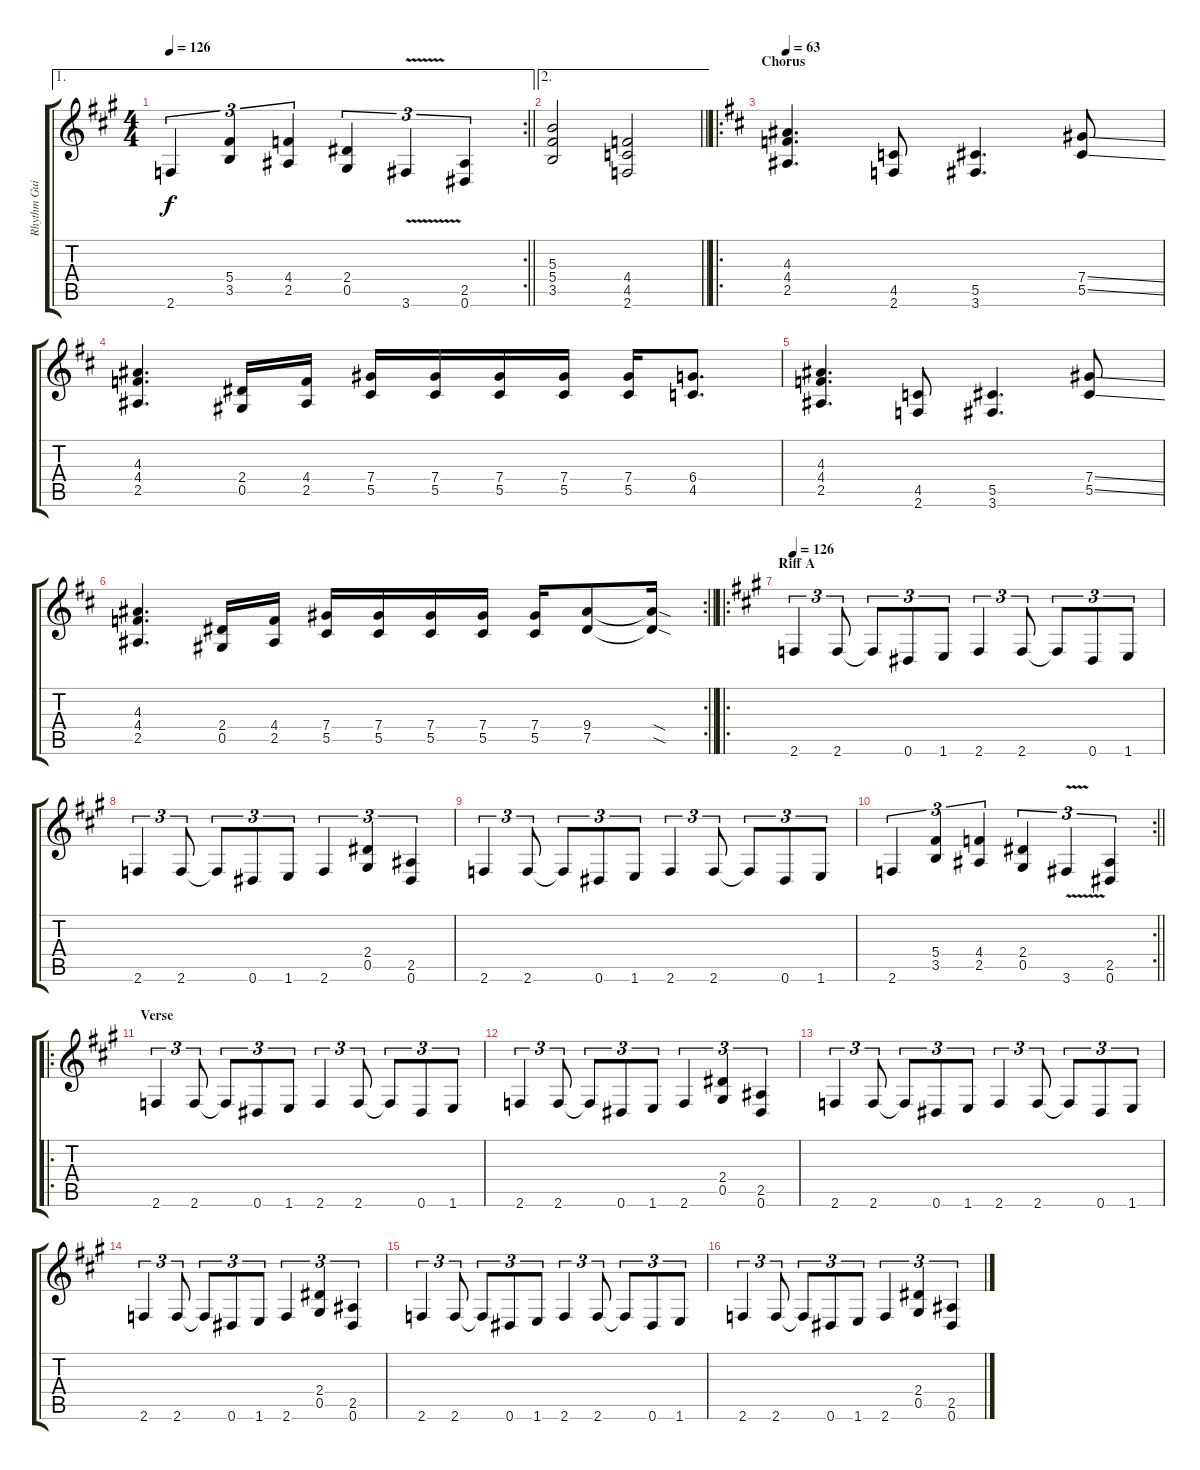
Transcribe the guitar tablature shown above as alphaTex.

\track ("Rhythm Guitar" "Rhythm Gui") {instrument distortionguitar}
\staff {score tabs}
\tuning (Eb4 Bb3 Gb3 Db3 Ab2 Eb2) {hide}
\ae 1
\rc 2
\ts (4 4)
\tempo 126
\clef g2
\barLineRight lightlight
\ks f#minor
2.6.4{tu (3 2) dy f} (5.4 3.5).4{tu (3 2)} (4.4 2.5).4{tu (3 2)} (2.4 0.5).4{tu (3 2)} 3.6{v}.4{tu (3 2)} (2.5 0.6).4{tu (3 2)} |
\ae 2
\barLineRight lightlight
(5.3 5.4 3.5).2 (4.4 4.5 2.6).2 |
\ro
\section ("" "Chorus")
\tempo 63
\ks bminor
(4.3 4.4 2.5).4{d} (4.5 2.6).8 (5.5 3.6).4{d} (7.4{ss} 5.5{ss}).8 |
(4.3 4.4 2.5).4{d} (2.4 0.5).16 (4.4 2.5).16 (7.4 5.5).16 (7.4 5.5).16 (7.4 5.5).16 (7.4 5.5).16 (7.4 5.5).16 (6.4 4.5).8{d} |
(4.3 4.4 2.5).4{d} (4.5 2.6).8 (5.5 3.6).4{d} (7.4{ss} 5.5{ss}).8 |
\rc 2
\barLineRight lightlight
(4.3 4.4 2.5).4{d} (2.4 0.5).16 (4.4 2.5).16 (7.4 5.5).16 (7.4 5.5).16 (7.4 5.5).16 (7.4 5.5).16 (7.4 5.5).16 (9.4 7.5).8 (9.4{sod t} 7.5{sod t}).16 |
\ro
\section ("" "Riff A")
\tempo 126
\ks f#minor
2.6.4{tu (3 2)} 2.6.8{tu (3 2)} 2.6{t}.8{tu (3 2)} 0.6.8{tu (3 2)} 1.6.8{tu (3 2)} 2.6.4{tu (3 2)} 2.6.8{tu (3 2)} 2.6{t}.8{tu (3 2)} 0.6.8{tu (3 2)} 1.6.8{tu (3 2)} |
2.6.4{tu (3 2)} 2.6.8{tu (3 2)} 2.6{t}.8{tu (3 2)} 0.6.8{tu (3 2)} 1.6.8{tu (3 2)} 2.6.4{tu (3 2)} (2.4 0.5).4{tu (3 2)} (2.5 0.6).4{tu (3 2)} |
2.6.4{tu (3 2)} 2.6.8{tu (3 2)} 2.6{t}.8{tu (3 2)} 0.6.8{tu (3 2)} 1.6.8{tu (3 2)} 2.6.4{tu (3 2)} 2.6.8{tu (3 2)} 2.6{t}.8{tu (3 2)} 0.6.8{tu (3 2)} 1.6.8{tu (3 2)} |
\rc 2
\barLineRight lightlight
2.6.4{tu (3 2)} (5.4 3.5).4{tu (3 2)} (4.4 2.5).4{tu (3 2)} (2.4 0.5).4{tu (3 2)} 3.6{v}.4{tu (3 2)} (2.5 0.6).4{tu (3 2)} |
\ro
\section ("" "Verse")
2.6.4{tu (3 2)} 2.6.8{tu (3 2)} 2.6{t}.8{tu (3 2)} 0.6.8{tu (3 2)} 1.6.8{tu (3 2)} 2.6.4{tu (3 2)} 2.6.8{tu (3 2)} 2.6{t}.8{tu (3 2)} 0.6.8{tu (3 2)} 1.6.8{tu (3 2)} |
2.6.4{tu (3 2)} 2.6.8{tu (3 2)} 2.6{t}.8{tu (3 2)} 0.6.8{tu (3 2)} 1.6.8{tu (3 2)} 2.6.4{tu (3 2)} (2.4 0.5).4{tu (3 2)} (2.5 0.6).4{tu (3 2)} |
2.6.4{tu (3 2)} 2.6.8{tu (3 2)} 2.6{t}.8{tu (3 2)} 0.6.8{tu (3 2)} 1.6.8{tu (3 2)} 2.6.4{tu (3 2)} 2.6.8{tu (3 2)} 2.6{t}.8{tu (3 2)} 0.6.8{tu (3 2)} 1.6.8{tu (3 2)} |
2.6.4{tu (3 2)} 2.6.8{tu (3 2)} 2.6{t}.8{tu (3 2)} 0.6.8{tu (3 2)} 1.6.8{tu (3 2)} 2.6.4{tu (3 2)} (2.4 0.5).4{tu (3 2)} (2.5 0.6).4{tu (3 2)} |
2.6.4{tu (3 2)} 2.6.8{tu (3 2)} 2.6{t}.8{tu (3 2)} 0.6.8{tu (3 2)} 1.6.8{tu (3 2)} 2.6.4{tu (3 2)} 2.6.8{tu (3 2)} 2.6{t}.8{tu (3 2)} 0.6.8{tu (3 2)} 1.6.8{tu (3 2)} |
2.6.4{tu (3 2)} 2.6.8{tu (3 2)} 2.6{t}.8{tu (3 2)} 0.6.8{tu (3 2)} 1.6.8{tu (3 2)} 2.6.4{tu (3 2)} (2.4 0.5).4{tu (3 2)} (2.5 0.6).4{tu (3 2)}
